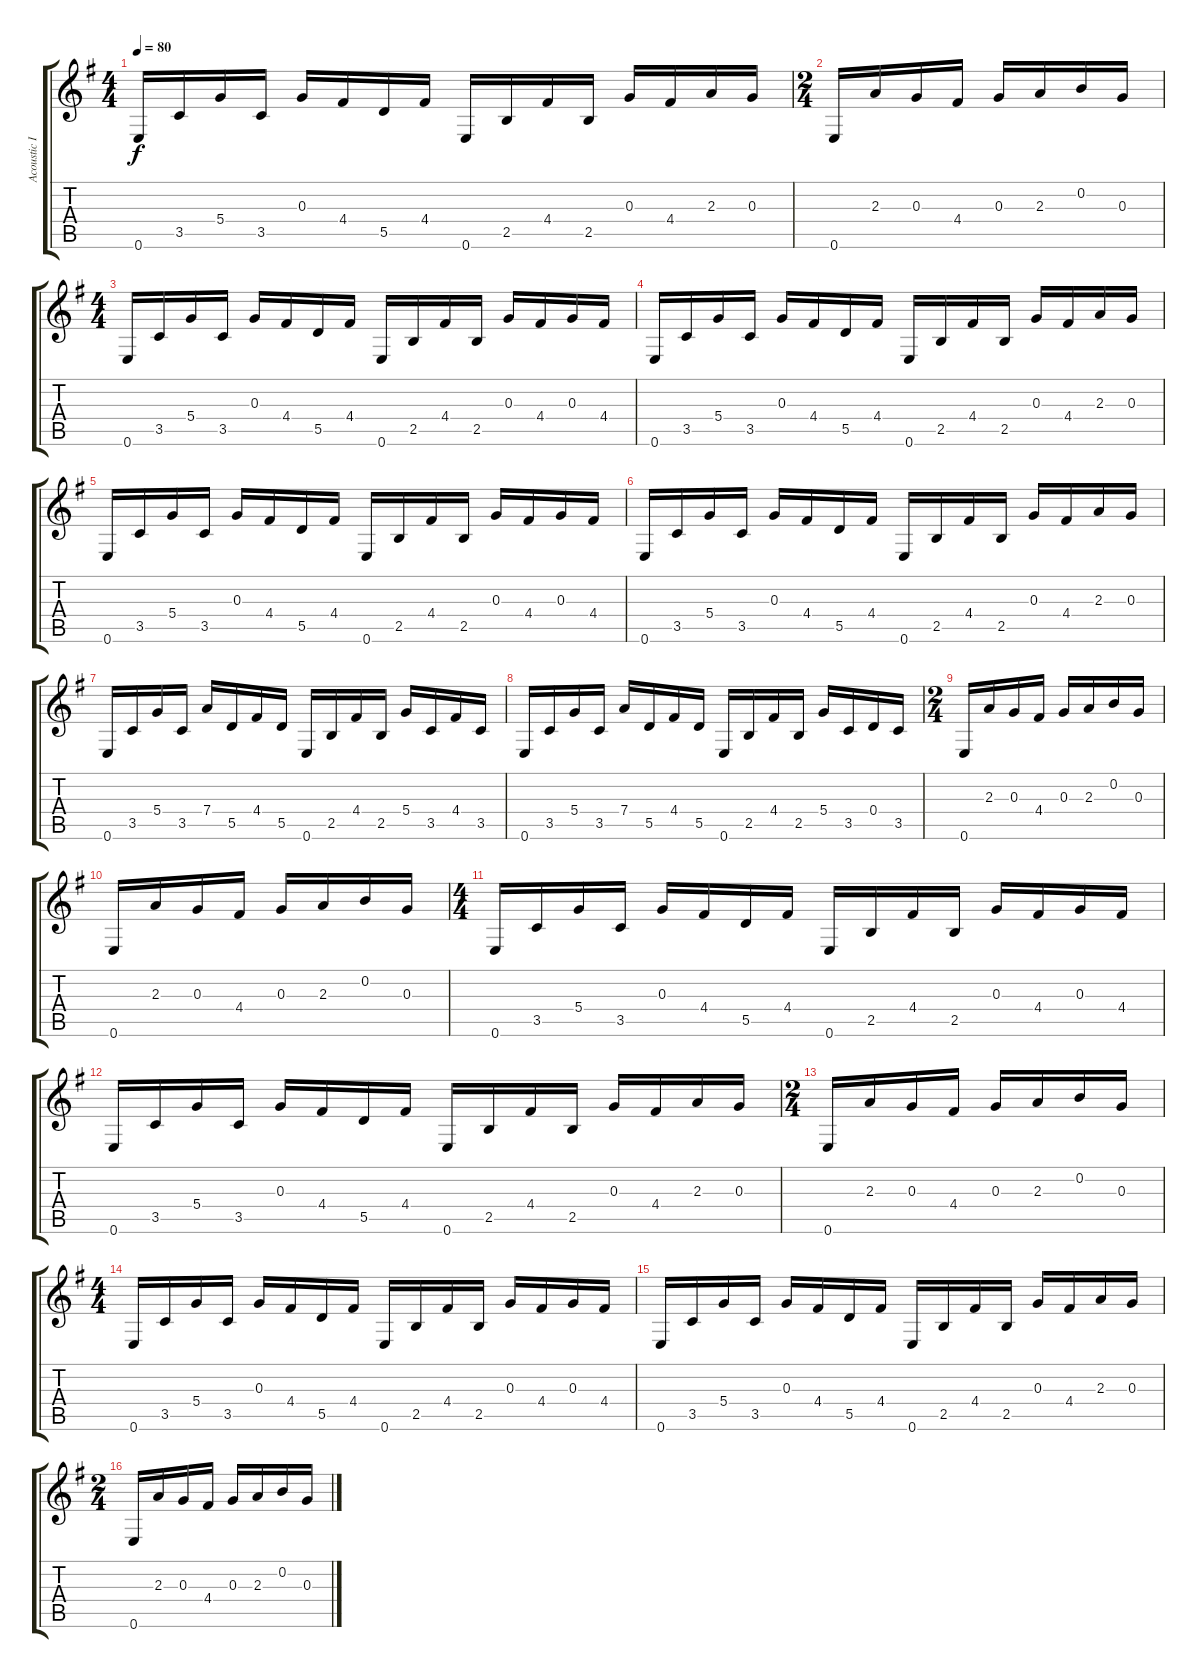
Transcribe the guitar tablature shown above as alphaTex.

\track ("Acoustic I" "Acoustic I") {instrument acousticguitarsteel}
\staff {score tabs}
\tuning (E4 B3 G3 D3 A2 E2) {hide}
\ts (4 4)
\tempo 80
\clef g2
\ks eminor
0.6.16{dy f} 3.5.16 5.4.16 3.5.16 0.3.16 4.4.16 5.5.16 4.4.16 0.6.16 2.5.16 4.4.16 2.5.16 0.3.16 4.4.16 2.3.16 0.3.16 |
\ts (2 4)
0.6.16 2.3.16 0.3.16 4.4.16 0.3.16 2.3.16 0.2.16 0.3.16 |
\ts (4 4)
0.6.16 3.5.16 5.4.16 3.5.16 0.3.16 4.4.16 5.5.16 4.4.16 0.6.16 2.5.16 4.4.16 2.5.16 0.3.16 4.4.16 0.3.16 4.4.16 |
0.6.16 3.5.16 5.4.16 3.5.16 0.3.16 4.4.16 5.5.16 4.4.16 0.6.16 2.5.16 4.4.16 2.5.16 0.3.16 4.4.16 2.3.16 0.3.16 |
0.6.16 3.5.16 5.4.16 3.5.16 0.3.16 4.4.16 5.5.16 4.4.16 0.6.16 2.5.16 4.4.16 2.5.16 0.3.16 4.4.16 0.3.16 4.4.16 |
0.6.16 3.5.16 5.4.16 3.5.16 0.3.16 4.4.16 5.5.16 4.4.16 0.6.16 2.5.16 4.4.16 2.5.16 0.3.16 4.4.16 2.3.16 0.3.16 |
0.6.16 3.5.16 5.4.16 3.5.16 7.4.16 5.5.16 4.4.16 5.5.16 0.6.16 2.5.16 4.4.16 2.5.16 5.4.16 3.5.16 4.4.16 3.5.16 |
0.6.16 3.5.16 5.4.16 3.5.16 7.4.16 5.5.16 4.4.16 5.5.16 0.6.16 2.5.16 4.4.16 2.5.16 5.4.16 3.5.16 0.4.16 3.5.16 |
\ts (2 4)
0.6.16 2.3.16 0.3.16 4.4.16 0.3.16 2.3.16 0.2.16 0.3.16 |
0.6.16 2.3.16 0.3.16 4.4.16 0.3.16 2.3.16 0.2.16 0.3.16 |
\ts (4 4)
0.6.16 3.5.16 5.4.16 3.5.16 0.3.16 4.4.16 5.5.16 4.4.16 0.6.16 2.5.16 4.4.16 2.5.16 0.3.16 4.4.16 0.3.16 4.4.16 |
0.6.16 3.5.16 5.4.16 3.5.16 0.3.16 4.4.16 5.5.16 4.4.16 0.6.16 2.5.16 4.4.16 2.5.16 0.3.16 4.4.16 2.3.16 0.3.16 |
\ts (2 4)
0.6.16 2.3.16 0.3.16 4.4.16 0.3.16 2.3.16 0.2.16 0.3.16 |
\ts (4 4)
0.6.16 3.5.16 5.4.16 3.5.16 0.3.16 4.4.16 5.5.16 4.4.16 0.6.16 2.5.16 4.4.16 2.5.16 0.3.16 4.4.16 0.3.16 4.4.16 |
0.6.16 3.5.16 5.4.16 3.5.16 0.3.16 4.4.16 5.5.16 4.4.16 0.6.16 2.5.16 4.4.16 2.5.16 0.3.16 4.4.16 2.3.16 0.3.16 |
\ts (2 4)
0.6.16 2.3.16 0.3.16 4.4.16 0.3.16 2.3.16 0.2.16 0.3.16
